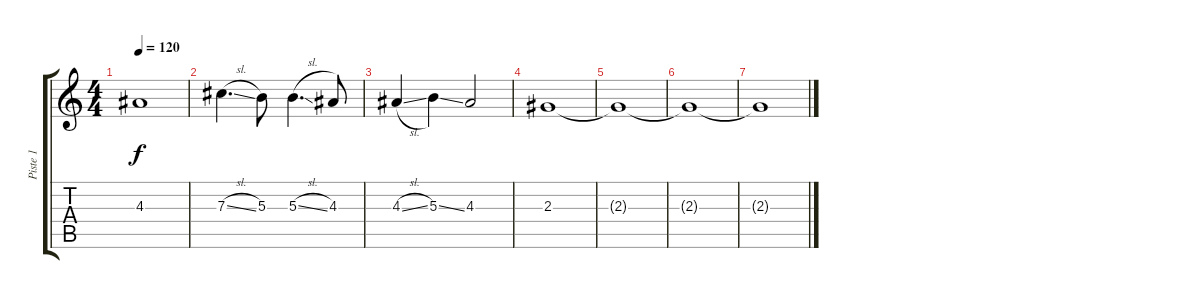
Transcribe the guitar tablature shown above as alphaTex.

\track ("Piste 1" "Piste 1") {instrument electricguitarjazz}
\staff {score tabs}
\tuning (Eb4 Bb3 Gb3 Db3 Ab2 Db2) {hide}
\ts (4 4)
\tempo 120
\clef g2
\ks c
4.3{t}.1{dy f} |
7.3{sl}.4{d} 5.3.8 5.3{sl}.4{d} 4.3.8 |
4.3{sl}.4 5.3{ss}.4 4.3.2 |
2.3.1 |
2.3{t}.1 |
2.3{t}.1 |
2.3{t}.1
